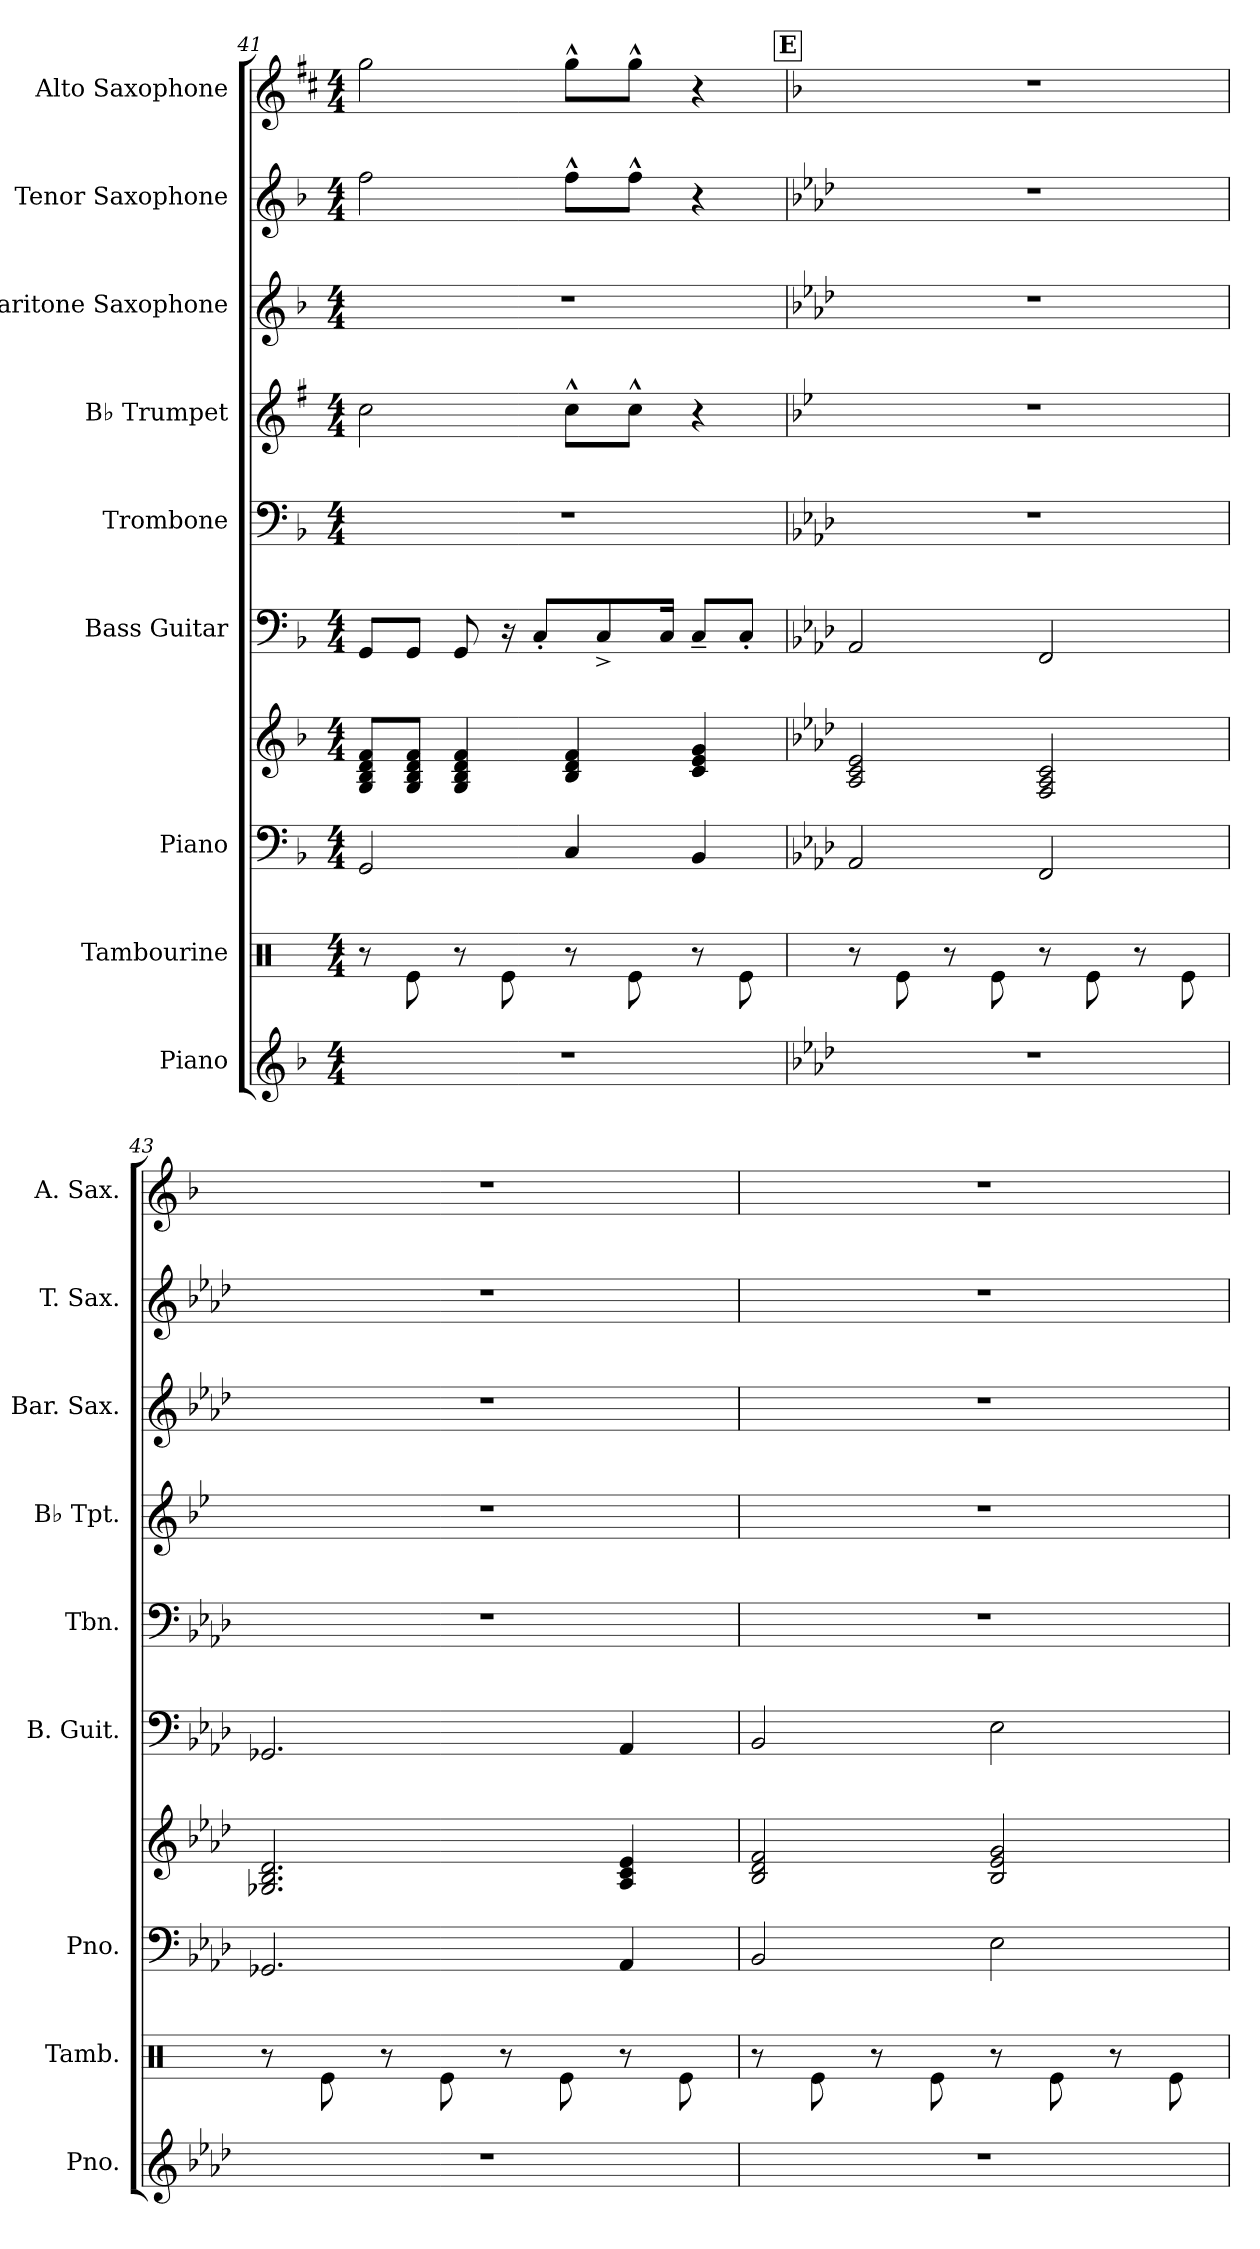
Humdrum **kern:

**kern	**kern	**kern	**kern	**kern	**kern	**kern	**kern	**kern	**kern
*part9	*part8	*part7	*part7	*part6	*part5	*part4	*part3	*part2	*part1
*staff10	*staff9	*staff8	*staff7	*staff6	*staff5	*staff4	*staff3	*staff2	*staff1
*I"Piano	*I"Tambourine	*I"Piano	*	*I"Bass Guitar	*I"Trombone	*I"B♭ Trumpet	*I"Baritone Saxophone	*I"Tenor Saxophone	*I"Alto Saxophone
*I'Pno.	*I'Tamb.	*I'Pno.	*	*I'B. Guit.	*I'Tbn.	*I'B♭ Tpt.	*I'Bar. Sax.	*I'T. Sax.	*I'A. Sax.
!!LO:PB:g=z
*clefG2	*clefX	*clefF4	*clefG2	*clefF4	*clefF4	*clefG2	*clefG2	*clefG2	*clefG2
*	*	*	*	*ITrd7c12	*	*ITrd1c2	*ITrd12c21	*ITrd8c14	*ITrd5c9
*k[b-]	*k[]	*k[b-]	*k[b-]	*k[b-]	*k[b-]	*k[b-]	*k[b-]	*k[b-]	*k[b-]
*M4/4	*M4/4	*M4/4	*M4/4	*M4/4	*M4/4	*M4/4	*M4/4	*M4/4	*M4/4
=41	=41	=41	=41	=41	=41	=41	=41	=41	=41
1r	8r	2GG/	8G/ 8B-/ 8d/ 8f/L	8GGG/L	1r	2b-\	1r	2f\	2b-\
.	8Re\	.	8G/ 8B-/ 8d/ 8f/J	8GGG/J	.	.	.	.	.
.	8r	.	4G/ 4B-/ 4d/ 4f/	8GGG/	.	.	.	.	.
.	8Re\	.	.	16r	.	.	.	.	.
.	.	.	.	8CC'/L	.	.	.	.	.
.	8r	4C/	4B-/ 4d/ 4f/	.	.	8b-^^\L	.	8f^^\L	8b-^^\L
.	.	.	.	8CC^/	.	.	.	.	.
.	8Re\	.	.	.	.	8b-^^\J	.	8f^^\J	8b-^^\J
.	.	.	.	16CC/Jk	.	.	.	.	.
.	8r	4BB-/	4c/ 4e/ 4g/	8CC~/L	.	4r	.	4r	4r
.	8Re\	.	.	8CC'/J	.	.	.	.	.
!!LO:REH:place=s1:a:B:fs=14:t=E
=42	=42	=42	=42	=42	=42	=42	=42	=42	=42
*k[b-e-a-d-]	*	*k[b-e-a-d-]	*k[b-e-a-d-]	*k[b-e-a-d-]	*k[b-e-a-d-]	*k[b-e-a-d-]	*k[b-e-a-d-]	*k[b-e-a-d-]	*k[b-e-a-d-]
1r	8r	2AA-/	2A-/ 2c/ 2e-/	2AAA-/	1r	1r	1r	1r	1r
.	8Re\	.	.	.	.	.	.	.	.
.	8r	.	.	.	.	.	.	.	.
.	8Re\	.	.	.	.	.	.	.	.
.	8r	2FF/	2F/ 2A-/ 2c/	2FFF/	.	.	.	.	.
.	8Re\	.	.	.	.	.	.	.	.
.	8r	.	.	.	.	.	.	.	.
.	8Re\	.	.	.	.	.	.	.	.
=43	=43	=43	=43	=43	=43	=43	=43	=43	=43
1r	8r	2.GG-X/	2.G-X/ 2.B-/ 2.d-/	2.GGG-X/	1r	1r	1r	1r	1r
.	8Re\	.	.	.	.	.	.	.	.
.	8r	.	.	.	.	.	.	.	.
.	8Re\	.	.	.	.	.	.	.	.
.	8r	.	.	.	.	.	.	.	.
.	8Re\	.	.	.	.	.	.	.	.
.	8r	4AA-/	4A-/ 4c/ 4e-/	4AAA-/	.	.	.	.	.
.	8Re\	.	.	.	.	.	.	.	.
=44	=44	=44	=44	=44	=44	=44	=44	=44	=44
1r	8r	2BB-/	2B-/ 2d-/ 2f/	2BBB-/	1r	1r	1r	1r	1r
.	8Re\	.	.	.	.	.	.	.	.
.	8r	.	.	.	.	.	.	.	.
.	8Re\	.	.	.	.	.	.	.	.
.	8r	2E-\	2B-/ 2e-/ 2g/	2EE-\	.	.	.	.	.
.	8Re\	.	.	.	.	.	.	.	.
.	8r	.	.	.	.	.	.	.	.
.	8Re\	.	.	.	.	.	.	.	.
=	=	=	=	=	=	=	=	=	=
*-	*-	*-	*-	*-	*-	*-	*-	*-	*-
